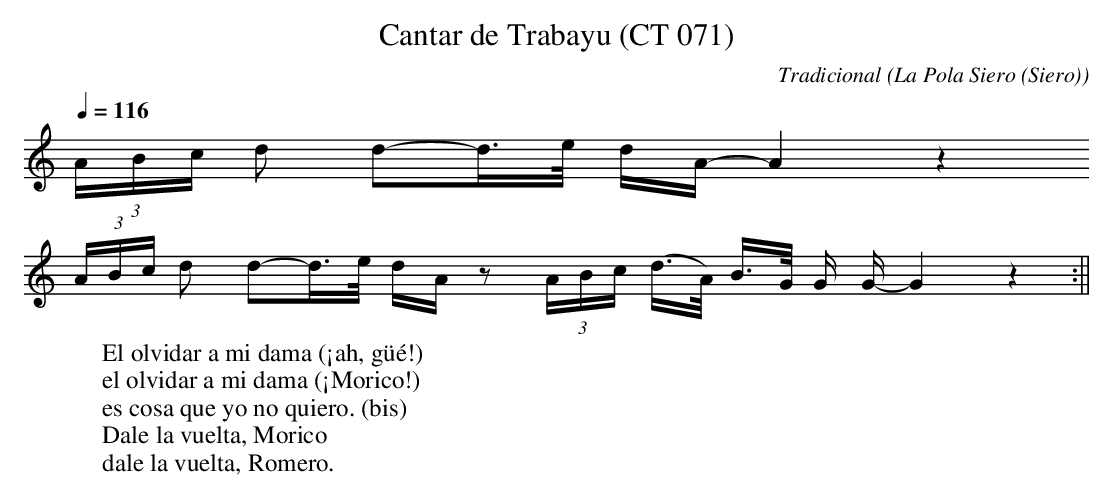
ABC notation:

X:1
T:Cantar de Trabayu (CT 071)
C:Tradicional
O:La Pola Siero (Siero)
M:Llibre
L:1/8
Q:1/4=116
W:El olvidar a mi dama (¡ah, güé!)
W:el olvidar a mi dama (¡Morico!)
W:es cosa que yo no quiero. (bis)
W:Dale la vuelta, Morico
W:dale la vuelta, Romero.
K:C
(3A/B/c/ d d-d/>e/ d/A/-A2 z2
(3A/B/c/ d d-d/>e/ d/A/ z (3A/B/c/ (d/>A/) B/>G/ G/ G/-G2 z2 :||
